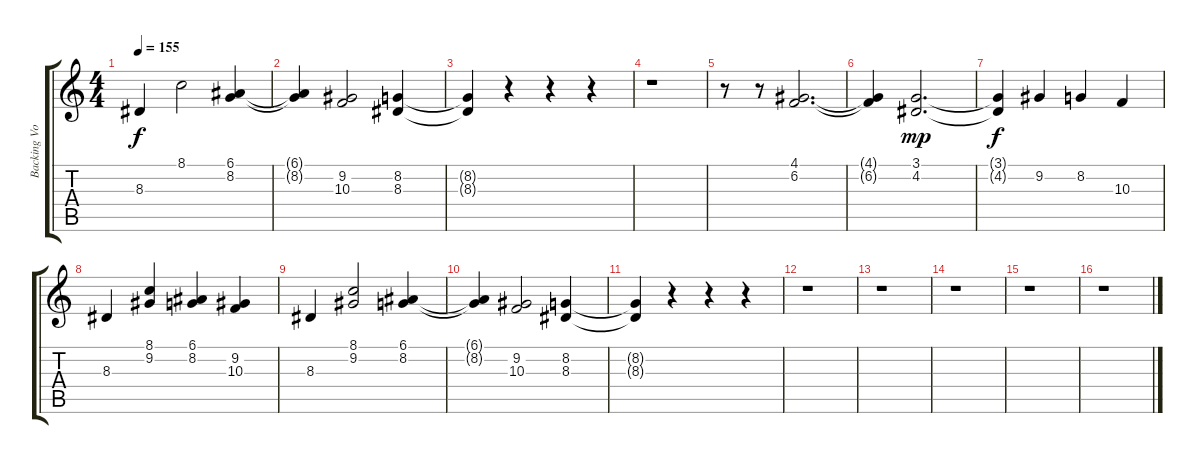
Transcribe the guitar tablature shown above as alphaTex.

\track ("Backing Voices" "Backing Vo") {instrument lead8bassandlead}
\staff {score tabs}
\tuning (E4 B3 G3 D3 A2 E2) {hide}
\ts (4 4)
\tempo 155
\clef g2
\ks c
8.3.4{dy f} 8.1.2 (6.1 8.2).4 |
(6.1{t} 8.2{t}).4 (9.2 10.3).2 (8.2 8.3).4 |
(8.2{t} 8.3{t}).4 r.4 r.4 r.4 |
r.1 |
r.8 r.8 (4.1 6.2).2{d} |
(4.1{t} 6.2{t}).4 (3.1 4.2).2{d dy mp} |
(3.1{t} 4.2{t}).4{dy f} 9.2.4 8.2.4 10.3.4 |
8.3.4 (8.1 9.2).4 (6.1 8.2).4 (9.2 10.3).4 |
8.3.4 (8.1 9.2).2 (6.1 8.2).4 |
(6.1{t} 8.2{t}).4 (9.2 10.3).2 (8.2 8.3).4 |
(8.2{t} 8.3{t}).4 r.4 r.4 r.4 |
r.1 |
r.1 |
r.1 |
r.1 |
r.1
